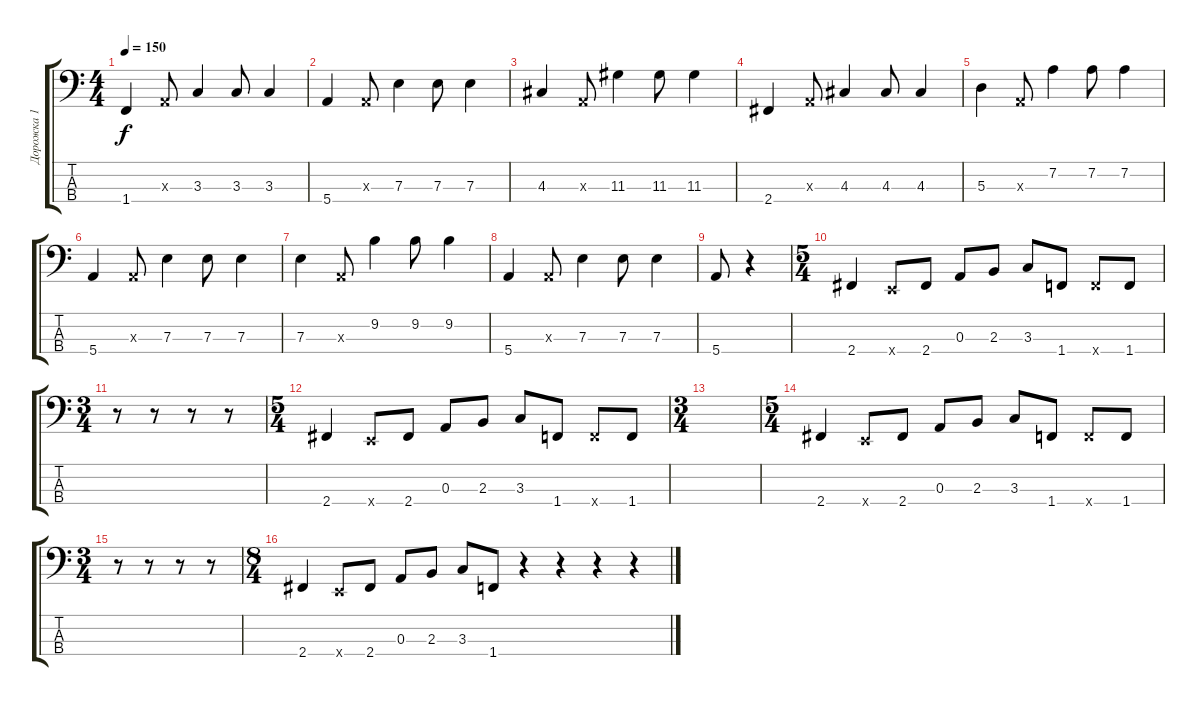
\track ("Дорожка 1" "Дорожка 1") {instrument slapbass2}
\staff {score tabs}
\tuning (G2 D2 A1 E1) {hide}
\ts (4 4)
\tempo 150
\clef f4
\ks c
1.4.4{dy f volume 16 instrument electricbassfinger} 0.3{x}.8 3.3.4 3.3.8 3.3.4 |
5.4.4{volume 16 instrument electricbassfinger} 0.3{x}.8 7.3.4 7.3.8 7.3.4 |
4.3.4{volume 16 instrument electricbassfinger} 0.3{x}.8 11.3.4 11.3.8 11.3.4 |
2.4.4{volume 16 instrument electricbassfinger} 0.3{x}.8 4.3.4 4.3.8 4.3.4 |
5.3.4{volume 16 instrument electricbassfinger} 0.3{x}.8 7.2.4 7.2.8 7.2.4 |
5.4.4{volume 16 instrument electricbassfinger} 0.3{x}.8 7.3.4 7.3.8 7.3.4 |
7.3.4{volume 16 instrument electricbassfinger} 0.3{x}.8 9.2.4 9.2.8 9.2.4 |
5.4.4{volume 16 instrument electricbassfinger} 0.3{x}.8 7.3.4 7.3.8 7.3.4 |
5.4.8 r.4 |
\ts (5 4)
2.4.4{instrument slapbass2} 0.4{x}.8 2.4.8 0.3.8 2.3.8 3.3.8 1.4.8 1.4{x}.8 1.4.8 |
\ts (3 4)
r.8 r.8 r.8 r.8 |
\ts (5 4)
2.4.4 0.4{x}.8 2.4.8 0.3.8 2.3.8 3.3.8 1.4.8 1.4{x}.8 1.4.8 |
\ts (3 4)
|
\ts (5 4)
2.4.4{instrument slapbass2} 0.4{x}.8 2.4.8 0.3.8 2.3.8 3.3.8 1.4.8 1.4{x}.8 1.4.8 |
\ts (3 4)
r.8 r.8 r.8 r.8 |
\ts (8 4)
2.4.4 0.4{x}.8 2.4.8 0.3.8 2.3.8 3.3.8 1.4.8 r.4 r.4 r.4 r.4
